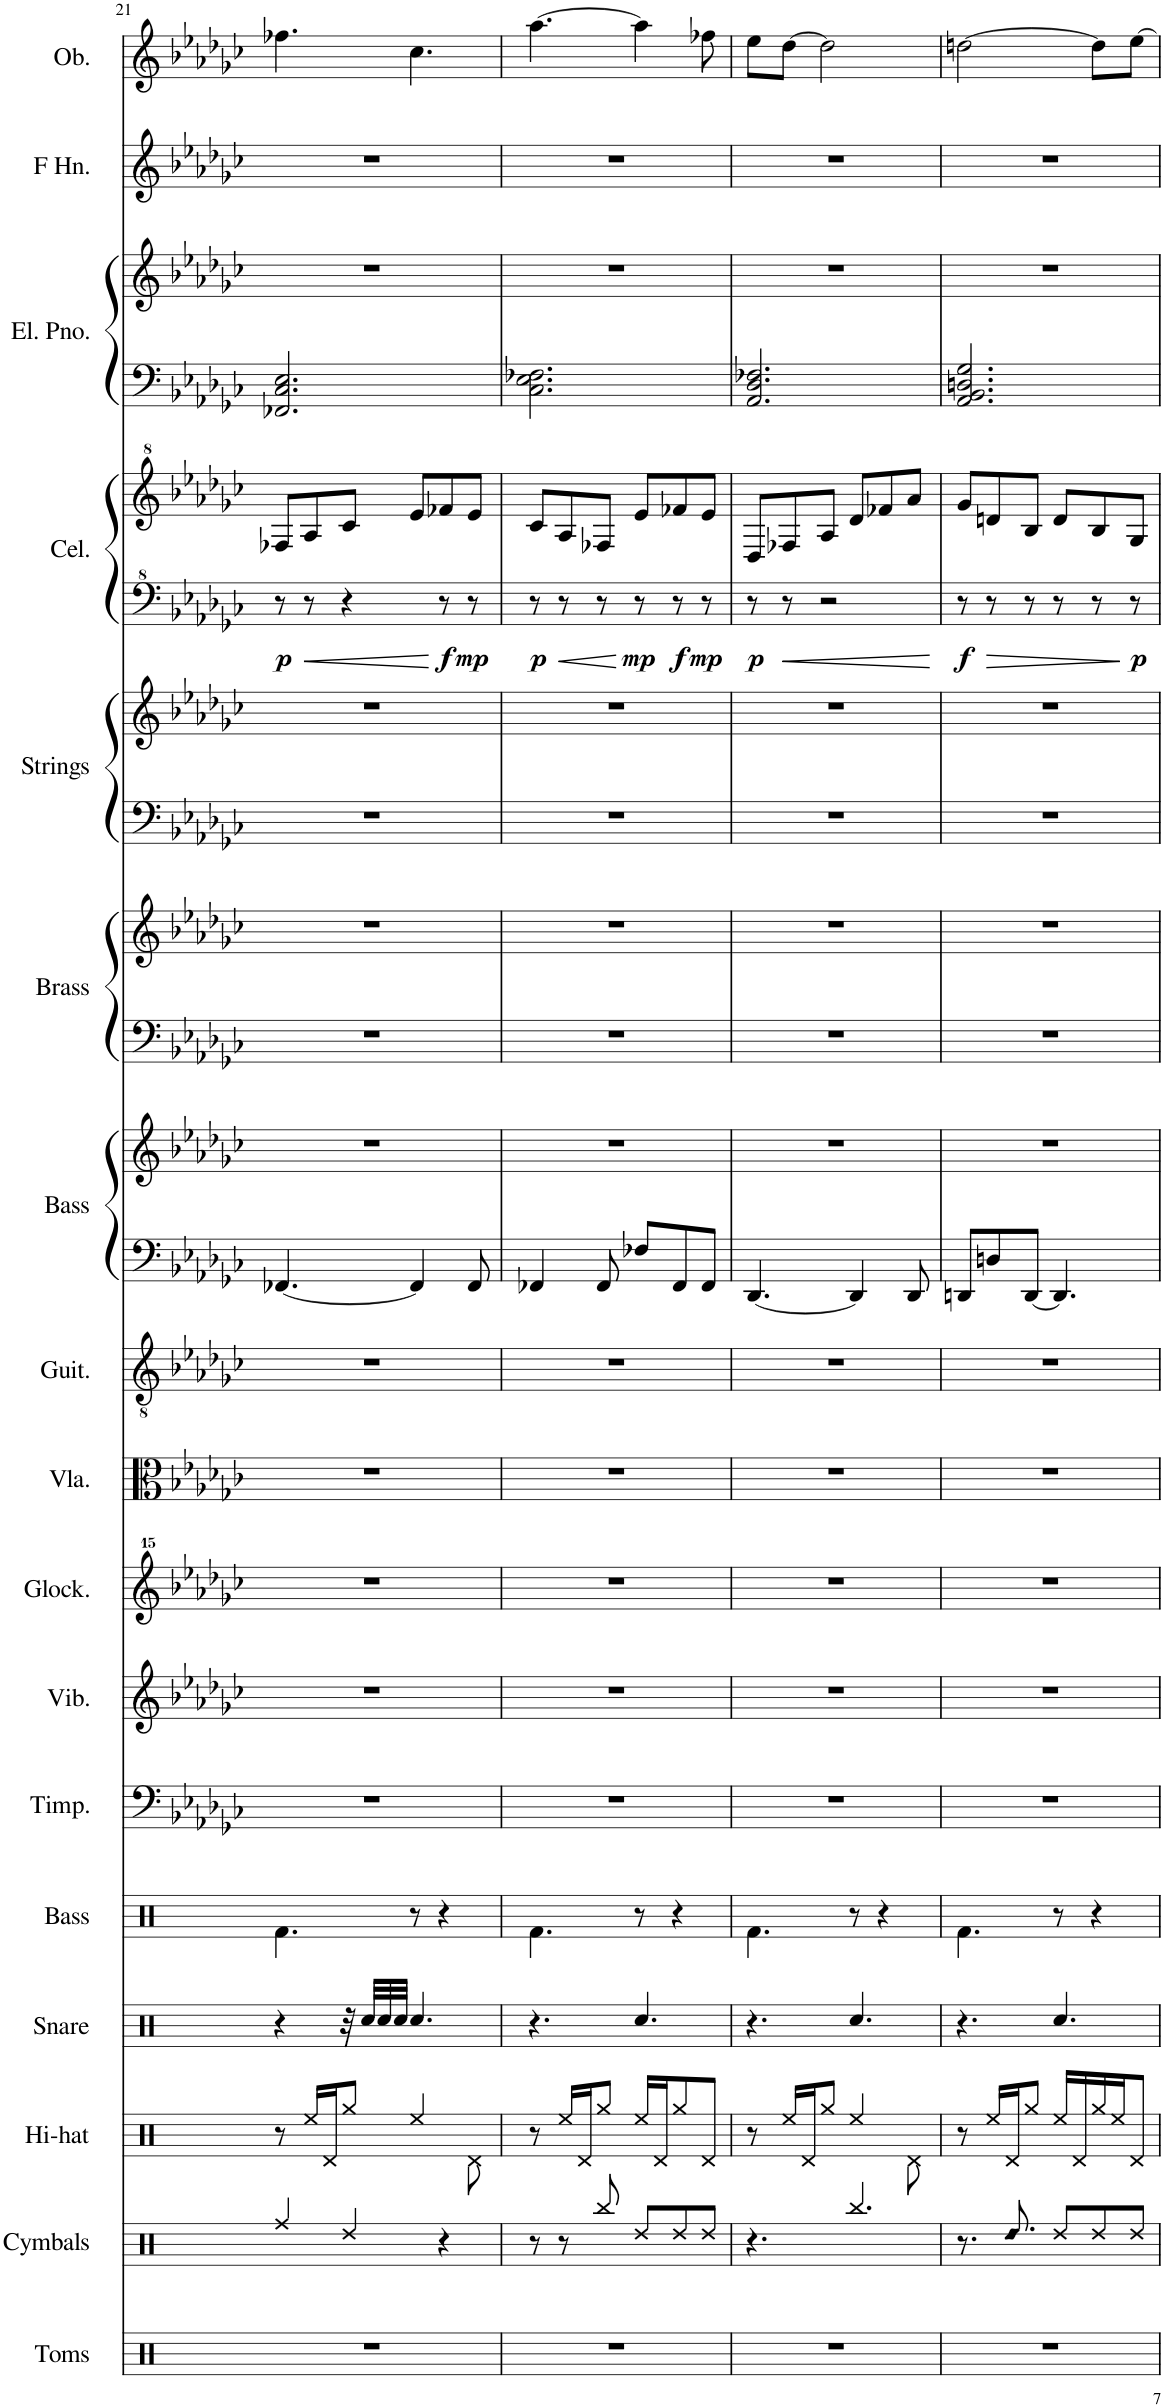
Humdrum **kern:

**kern	**kern	**kern	**kern	**kern	**kern	**kern	**kern	**kern	**kern	**kern	**kern	**kern	**kern	**kern	**kern	**kern	**kern	**dynam	**kern	**kern	**kern	**kern
*part17	*part16	*part15	*part14	*part13	*part12	*part11	*part10	*part9	*part8	*part7	*part7	*part6	*part6	*part5	*part5	*part4	*part4	*part4	*part3	*part3	*part2	*part1
*staff22	*staff21	*staff20	*staff19	*staff18	*staff17	*staff16	*staff15	*staff14	*staff13	*staff12	*staff11	*staff10	*staff9	*staff8	*staff7	*staff6	*staff5	*staff5/6	*staff4	*staff3	*staff2	*staff1
*I"Toms	*I"Cymbals	*I"Hi-hat	*I"Snare	*I"Bass	*I"Timpani	*I"Vibraphone	*I"Glockenspiel	*I"Viola	*I"Acoustic Guitar	*I"Bass Synthesizer	*	*I"Brass Synthesizer	*	*I"String Synthesizer	*	*I"Celesta	*	*	*I"Electric Piano	*	*I"Horn in F	*I"Oboe
*I'Toms	*I'Cymbals	*I'Hi-hat	*I'Snare	*I'Bass	*I'Timp.	*I'Vib.	*I'Glock.	*I'Vla.	*I'Guit.	*I'Bass	*	*I'Brass	*	*I'Strings	*	*I'Cel.	*	*	*I'El. Pno.	*	*	*I'Ob.
!!LO:PB:g=z
*clefX	*clefX	*clefX	*clefX	*clefX	*clefF4	*clefG2	*clefG^^2	*clefC3	*clefGv2	*clefF4	*clefG2	*clefF4	*clefG2	*clefF4	*clefG2	*clefF^4	*clefG^2	*	*clefF4	*clefG2	*clefG2	*clefG2
*	*	*	*	*	*	*	*	*	*	*	*	*	*	*	*	*	*	*	*	*	*ITrd4c7	*
*k[]	*k[]	*k[]	*k[]	*k[]	*k[b-e-a-d-g-c-]	*k[b-e-a-d-g-c-]	*k[b-e-a-d-g-c-]	*k[b-e-a-d-g-c-]	*k[b-e-a-d-g-c-]	*k[b-e-a-d-g-c-]	*k[b-e-a-d-g-c-]	*k[b-e-a-d-g-c-]	*k[b-e-a-d-g-c-]	*k[b-e-a-d-g-c-]	*k[b-e-a-d-g-c-]	*k[b-e-a-d-g-c-]	*k[b-e-a-d-g-c-]	*	*k[b-e-a-d-g-c-]	*k[b-e-a-d-g-c-]	*k[b-e-a-d-g-c-]	*k[b-e-a-d-g-c-]
*M6/8	*M6/8	*M6/8	*M6/8	*M6/8	*M6/8	*M6/8	*M6/8	*M6/8	*M6/8	*M6/8	*M6/8	*M6/8	*M6/8	*M6/8	*M6/8	*M6/8	*M6/8	*	*M6/8	*M6/8	*M6/8	*M6/8
=21	=21	=21	=21	=21	=21	=21	=21	=21	=21	=21	=21	=21	=21	=21	=21	=21	=21	=21	=21	=21	=21	=21
!	!	!	!	!	!	!	!	!	!	!	!	!	!	!	!	!	!	!LO:DY:b=2	!	!	!	!
2.r	4Rff/	8r	4r	4.Rf\	2.r	2.r	2.r	2.r	2.r	[4.FF-X/	2.r	2.r	2.r	2.r	2.r	8r	8f-X/L	p	2.FF-X/ 2.C-/ 2.E-/	2.r	2.r	4.ff-X\
.	.	16Ree/LL	.	.	.	.	.	.	.	.	.	.	.	.	.	8r	8a-/	.	.	.	.	.
.	.	16Rd/J	.	.	.	.	.	.	.	.	.	.	.	.	.	.	.	.	.	.	.	.
.	4Rdd/	8Rgg/J	32r	.	.	.	.	.	.	.	.	.	.	.	.	4r	8cc-/J	.	.	.	.	.
.	.	.	32Rcc/LLL	.	.	.	.	.	.	.	.	.	.	.	.	.	.	.	.	.	.	.
.	.	.	32Rcc/	.	.	.	.	.	.	.	.	.	.	.	.	.	.	.	.	.	.	.
.	.	.	32Rcc/JJJ	.	.	.	.	.	.	.	.	.	.	.	.	.	.	.	.	.	.	.
.	.	4Ree/	4.Rcc/	8r	.	.	.	.	.	4FF-/]	.	.	.	.	.	.	8ee-/L	.	.	.	.	4.cc-\
!	!	!	!	!	!	!	!	!	!	!	!	!	!	!	!	!	!	!LO:DY:b=2	!	!	!	!
.	4r	.	.	4r	.	.	.	.	.	.	.	.	.	.	.	8r	8ff-X/	f	.	.	.	.
!	!	!	!	!	!	!	!	!	!	!	!	!	!	!	!	!	!	!LO:DY:b=2	!	!	!	!
.	.	8Rd\	.	.	.	.	.	.	.	8FF-/	.	.	.	.	.	8r	8ee-/J	mp	.	.	.	.
=22	=22	=22	=22	=22	=22	=22	=22	=22	=22	=22	=22	=22	=22	=22	=22	=22	=22	=22	=22	=22	=22	=22
!	!	!	!	!	!	!	!	!	!	!	!	!	!	!	!	!	!	!LO:DY:b=2	!	!	!	!
2.r	8r	8r	4.r	4.Rf\	2.r	2.r	2.r	2.r	2.r	4FF-X/	2.r	2.r	2.r	2.r	2.r	8r	8cc-/L	p	2.C-\ 2.E-\ 2.F-X\	2.r	2.r	[4.aa-\
.	8r	16Ree/LL	.	.	.	.	.	.	.	.	.	.	.	.	.	8r	8a-/	.	.	.	.	.
.	.	16Rd/J	.	.	.	.	.	.	.	.	.	.	.	.	.	.	.	.	.	.	.	.
.	8Rbb/	8Rgg/J	.	.	.	.	.	.	.	8FF-/	.	.	.	.	.	8r	8f-X/J	.	.	.	.	.
!	!	!	!	!	!	!	!	!	!	!	!	!	!	!	!	!	!	!LO:DY:b=2	!	!	!	!
.	8Rdd/L	16Ree/LL	4.Rcc/	8r	.	.	.	.	.	8F-X/L	.	.	.	.	.	8r	8ee-/L	mp	.	.	.	4aa-\]
.	.	16Rd/J	.	.	.	.	.	.	.	.	.	.	.	.	.	.	.	.	.	.	.	.
!	!	!	!	!	!	!	!	!	!	!	!	!	!	!	!	!	!	!LO:DY:b=2	!	!	!	!
.	8Rdd/	8Rgg/	.	4r	.	.	.	.	.	8FF-/	.	.	.	.	.	8r	8ff-X/	f	.	.	.	.
!	!	!	!	!	!	!	!	!	!	!	!	!	!	!	!	!	!	!LO:DY:b=2	!	!	!	!
.	8Rdd/J	8Rd/J	.	.	.	.	.	.	.	8FF-/J	.	.	.	.	.	8r	8ee-/J	mp	.	.	.	8ff-X\
=23	=23	=23	=23	=23	=23	=23	=23	=23	=23	=23	=23	=23	=23	=23	=23	=23	=23	=23	=23	=23	=23	=23
!	!	!	!	!	!	!	!	!	!	!	!	!	!	!	!	!	!	!LO:DY:b=2	!	!	!	!
2.r	4.r	8r	4.r	4.Rf\	2.r	2.r	2.r	2.r	2.r	[4.DD-/	2.r	2.r	2.r	2.r	2.r	8r	8d-/L	p	2.AA-/ 2.D-/ 2.F-X/	2.r	2.r	8ee-\L
.	.	16Ree/LL	.	.	.	.	.	.	.	.	.	.	.	.	.	8r	8f-X/	.	.	.	.	[8dd-\J
.	.	16Rd/J	.	.	.	.	.	.	.	.	.	.	.	.	.	.	.	.	.	.	.	.
.	.	8Rgg/J	.	.	.	.	.	.	.	.	.	.	.	.	.	2r	8a-/J	.	.	.	.	2dd-\]
.	4.Rbb/	4Ree/	4.Rcc/	8r	.	.	.	.	.	4DD-/]	.	.	.	.	.	.	8dd-/L	.	.	.	.	.
.	.	.	.	4r	.	.	.	.	.	.	.	.	.	.	.	.	8ff-X/	.	.	.	.	.
.	.	8Rd\	.	.	.	.	.	.	.	8DD-/	.	.	.	.	.	.	8aa-/J	.	.	.	.	.
=24	=24	=24	=24	=24	=24	=24	=24	=24	=24	=24	=24	=24	=24	=24	=24	=24	=24	=24	=24	=24	=24	=24
!	!	!	!	!	!	!	!	!	!	!	!	!	!	!	!	!	!	!LO:DY:b=2	!	!	!	!
2.r	8.r	8r	4.r	4.Rf\	2.r	2.r	2.r	2.r	2.r	8DDn/L	2.r	2.r	2.r	2.r	2.r	8r	8gg-/L	f	2.AA-/ 2.BB-/ 2.Dn/ 2.G-/	2.r	2.r	[2ddn\
.	.	16Ree/LL	.	.	.	.	.	.	.	8Dn/	.	.	.	.	.	8r	8ddn/	.	.	.	.	.
!	!LO:N:head=diamond	!	!	!	!	!	!	!	!	!	!	!	!	!	!	!	!	!	!	!	!	!
.	8.Rdd/	16Rd/J	.	.	.	.	.	.	.	.	.	.	.	.	.	.	.	.	.	.	.	.
.	.	8Rgg/J	.	.	.	.	.	.	.	[8DD/J	.	.	.	.	.	8r	8b-/J	.	.	.	.	.
.	8Rdd/L	16Ree/LL	4.Rcc/	8r	.	.	.	.	.	4.DD/]	.	.	.	.	.	8r	8dd/L	.	.	.	.	.
.	.	16Rd/	.	.	.	.	.	.	.	.	.	.	.	.	.	.	.	.	.	.	.	.
.	8Rdd/	16Rgg/	.	4r	.	.	.	.	.	.	.	.	.	.	.	8r	8b-/	.	.	.	.	8dd\L]
.	.	16Ree/J	.	.	.	.	.	.	.	.	.	.	.	.	.	.	.	.	.	.	.	.
!	!	!	!	!	!	!	!	!	!	!	!	!	!	!	!	!	!	!LO:DY:b=2	!	!	!	!
.	8Rdd/J	8Rd/J	.	.	.	.	.	.	.	.	.	.	.	.	.	8r	8g-/J	p	.	.	.	[8ee-\J
=	=	=	=	=	=	=	=	=	=	=	=	=	=	=	=	=	=	=	=	=	=	=
*-	*-	*-	*-	*-	*-	*-	*-	*-	*-	*-	*-	*-	*-	*-	*-	*-	*-	*-	*-	*-	*-	*-
